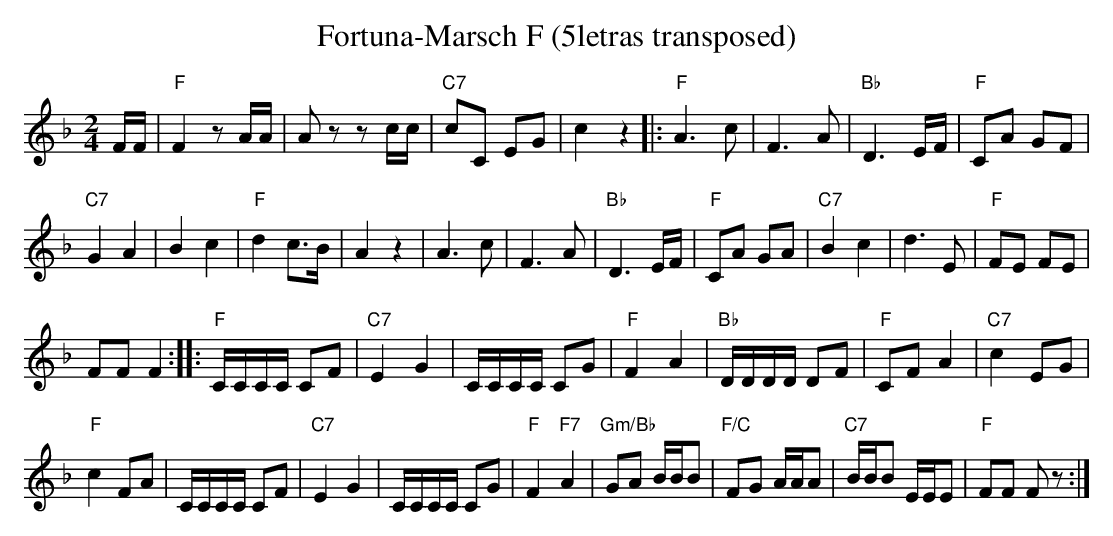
X:1
T:Fortuna-Marsch F (5letras transposed)
M:2/4
L:1/8
K:F transpose=3 %%MIDI gchordon
F/2F/2 | "F"F2zA/2A/2 | A zzc/2c/2 | "C7"cC EG | c2z2 |: "F"A3c | F3A | "Bb"D3 E/2F/2 | \
"F"CA GF |
"C7"G2A2 | B2c2 | "F"d2 c>B | A2z2 | A3c | F3A | "Bb"D3 E/2F/2 | \
"F"CA GA | "C7"B2c2 | d3E | "F"FE FE |
FF F2 :: "F"C/2C/2C/2C/2 CF | "C7"E2G2 | \
C/2C/2C/2C/2 CG | "F"F2A2 | "Bb"D/2D/2D/2D/2 DF | "F"CF A2 | "C7"c2 EG |
"F"c2 FA | C/2C/2C/2C/2 CF | "C7"E2G2 | \
C/2C/2C/2C/2 CG | "F"F2"F7"A2 | "Gm/Bb"GA B/2B/2B | "F/C"FG A/2A/2A | "C7"B/2B/2B E/2E/2E | "F"FF Fz :|
